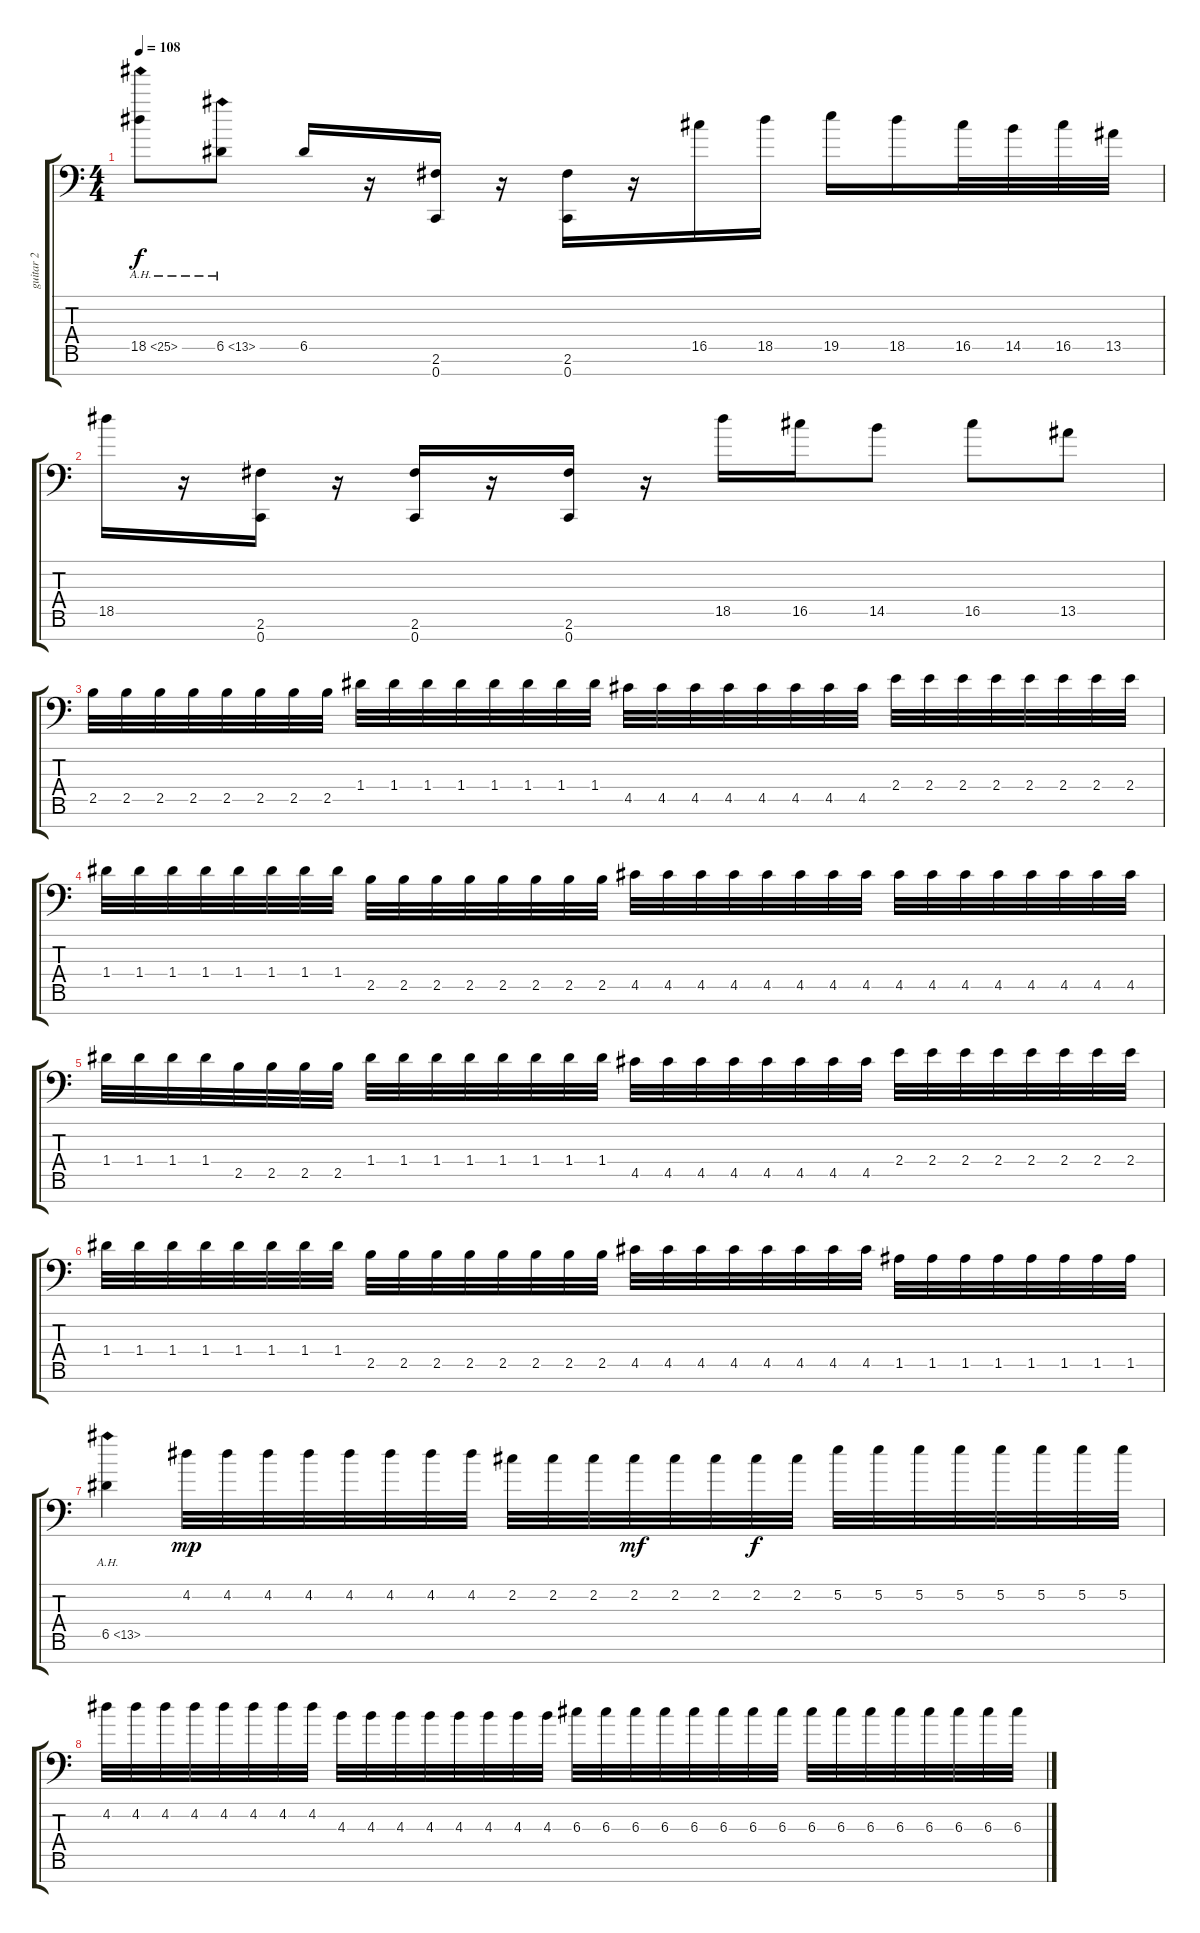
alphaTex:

\track ("guitar 2" "guitar 2") {instrument distortionguitar}
\staff {score tabs}
\tuning (E4 B3 G3 D3 A2 E2 C-1) {hide}
\ts (4 4)
\tempo 108
\clef f4
\ks c
18.5{ah 7}.8{dy f} 6.5{ah 7}.8 6.5.16 r.16 (2.6 0.7).16 r.16 (2.6 0.7).16 r.16 16.5.16 18.5.16 19.5.16 18.5.16 16.5.32 14.5.32 16.5.32 13.5.32 |
18.5.16 r.16 (2.6 0.7).16 r.16 (2.6 0.7).16 r.16 (2.6 0.7).16 r.16 18.5.16 16.5.16 14.5.8 16.5.8 13.5.8 |
2.5.32 2.5.32 2.5.32 2.5.32 2.5.32 2.5.32 2.5.32 2.5.32 1.4.32 1.4.32 1.4.32 1.4.32 1.4.32 1.4.32 1.4.32 1.4.32 4.5.32 4.5.32 4.5.32 4.5.32 4.5.32 4.5.32 4.5.32 4.5.32 2.4.32 2.4.32 2.4.32 2.4.32 2.4.32 2.4.32 2.4.32 2.4.32 |
1.4.32 1.4.32 1.4.32 1.4.32 1.4.32 1.4.32 1.4.32 1.4.32 2.5.32 2.5.32 2.5.32 2.5.32 2.5.32 2.5.32 2.5.32 2.5.32 4.5.32 4.5.32 4.5.32 4.5.32 4.5.32 4.5.32 4.5.32 4.5.32 4.5.32 4.5.32 4.5.32 4.5.32 4.5.32 4.5.32 4.5.32 4.5.32 |
1.4.32 1.4.32 1.4.32 1.4.32 2.5.32 2.5.32 2.5.32 2.5.32 1.4.32 1.4.32 1.4.32 1.4.32 1.4.32 1.4.32 1.4.32 1.4.32 4.5.32 4.5.32 4.5.32 4.5.32 4.5.32 4.5.32 4.5.32 4.5.32 2.4.32 2.4.32 2.4.32 2.4.32 2.4.32 2.4.32 2.4.32 2.4.32 |
1.4.32 1.4.32 1.4.32 1.4.32 1.4.32 1.4.32 1.4.32 1.4.32 2.5.32 2.5.32 2.5.32 2.5.32 2.5.32 2.5.32 2.5.32 2.5.32 4.5.32 4.5.32 4.5.32 4.5.32 4.5.32 4.5.32 4.5.32 4.5.32 1.5.32 1.5.32 1.5.32 1.5.32 1.5.32 1.5.32 1.5.32 1.5.32 |
6.5{ah 7}.4 4.2.32{dy mp} 4.2.32 4.2.32 4.2.32 4.2.32 4.2.32 4.2.32 4.2.32 2.2.32 2.2.32 2.2.32 2.2.32{dy mf} 2.2.32 2.2.32 2.2.32{dy f} 2.2.32 5.2.32 5.2.32 5.2.32 5.2.32 5.2.32 5.2.32 5.2.32 5.2.32 |
4.2.32 4.2.32 4.2.32 4.2.32 4.2.32 4.2.32 4.2.32 4.2.32 4.3.32 4.3.32 4.3.32 4.3.32 4.3.32 4.3.32 4.3.32 4.3.32 6.3.32 6.3.32 6.3.32 6.3.32 6.3.32 6.3.32 6.3.32 6.3.32 6.3.32 6.3.32 6.3.32 6.3.32 6.3.32 6.3.32 6.3.32 6.3.32
